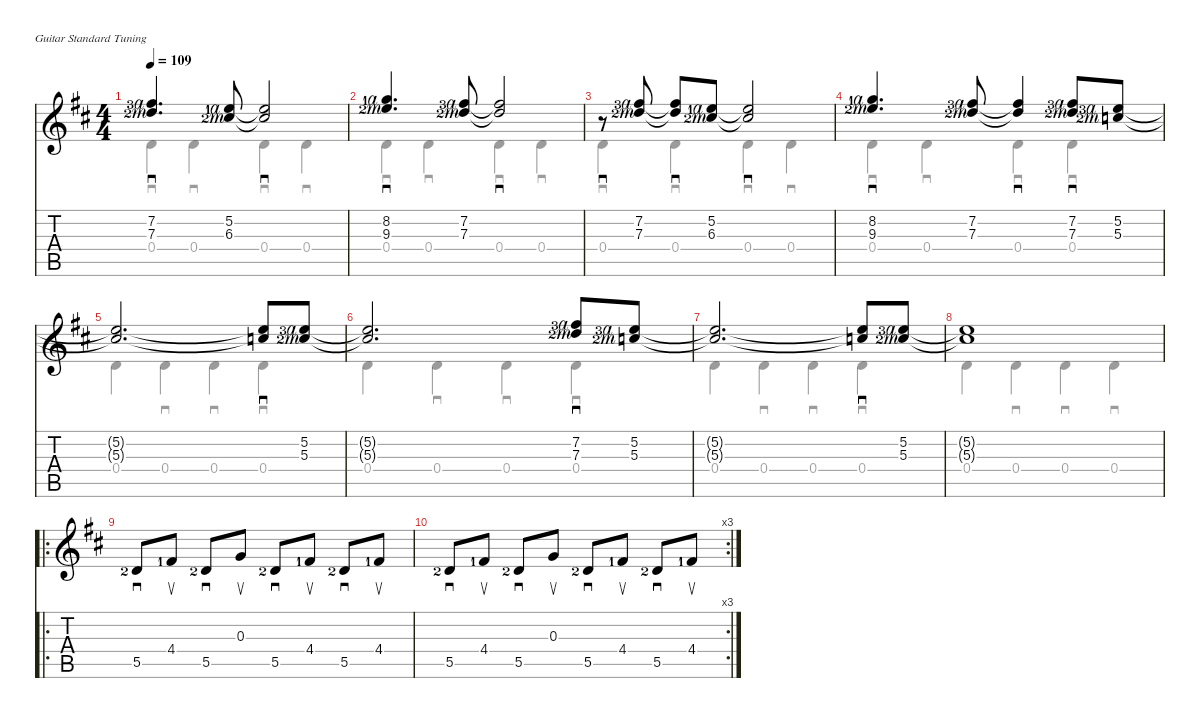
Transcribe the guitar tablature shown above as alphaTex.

\defaultSystemsLayout 4
\hideDynamics
\bracketExtendMode nobrackets
\singleTrackTrackNamePolicy hidden
\multiTrackTrackNamePolicy hidden
\firstSystemTrackNameOrientation horizontal
\otherSystemsTrackNameOrientation horizontal
\track ("Gtr. acoustic" "E-Gt") {instrument overdrivenguitar}
\staff {score tabs}
\tuning (E4 B3 G3 D3 A2 E2)
\voice
\ts (4 4)
\tempo 109
\clef g2
\ks d
(7.2{lf 4 rf 4} 7.3{lf 3 rf 3}).4{d sd dy mf} (6.3{lf 3 rf 3} 5.2{lf 2 rf 4}).8 (5.2{t} 6.3{t}).2{sd} |
(9.3{lf 3 rf 3} 8.2{lf 2 rf 4}).4{d sd} (7.2{lf 4 rf 4} 7.3{lf 3 rf 3}).8 (7.3{t} 7.2{t}).2{sd} |
r.8{sd} (7.2{lf 4 rf 4} 7.3{lf 3 rf 3}).8 (7.3{t} 7.2{t}).8{sd} (5.2{lf 2 rf 4} 6.3{lf 3 rf 3}).8 (5.2{t} 6.3{t}).2{sd} |
(9.3{lf 3 rf 3} 8.2{lf 2 rf 4}).4{d sd} (7.2{lf 4 rf 4} 7.3{lf 3 rf 3}).8 (7.3{t} 7.2{t}).4{sd} (7.2{lf 4 rf 4} 7.3{lf 3 rf 3}).8{sd} (5.3{lf 3 rf 3} 5.2{lf 4 rf 4}).8 |
(5.2{t} 5.3{t}).2{d} (5.3{t} 5.2{t}).8{sd} (5.2{lf 4 rf 4} 5.3{lf 3 rf 3}).8 |
(5.2{t} 5.3{t}).2{d} (7.3{lf 3 rf 3} 7.2{lf 4 rf 4}).8{sd} (5.2{lf 4 rf 4} 5.3{lf 3 rf 3}).8 |
(5.2{t} 5.3{t}).2{d} (5.3{t} 5.2{t}).8{sd} (5.2{lf 4 rf 4} 5.3{lf 3 rf 3}).8 |
(5.2{t} 5.3{t}).1 |
\ro
5.5{lf 3}.8{sd} 4.4{lf 2}.8{su} 5.5{lf 3}.8{sd} 0.3.8{su} 5.5{lf 3}.8{sd} 4.4{lf 2}.8{su} 5.5{lf 3}.8{sd} 4.4{lf 2}.8{su} |
\rc 3
5.5{lf 3}.8{sd} 4.4{lf 2}.8{su} 5.5{lf 3}.8{sd} 0.3.8{su} 5.5{lf 3}.8{sd} 4.4{lf 2}.8{su} 5.5{lf 3}.8{sd} 4.4{lf 2}.8{su}
\voice
\clef g2
\ottava regular
\simile none
\ks d
0.4.4{sd dy mf} 0.4.4{sd} 0.4.4{sd} 0.4.4{sd} |
0.4.4{sd} 0.4.4{sd} 0.4.4{sd} 0.4.4{sd} |
0.4.4{sd} 0.4.4{sd} 0.4.4{sd} 0.4.4{sd} |
0.4.4{sd} 0.4.4{sd} 0.4.4{sd} 0.4.4{sd} |
0.4.4 0.4.4{sd} 0.4.4{sd} 0.4.4{sd} |
0.4.4 0.4.4{sd} 0.4.4{sd} 0.4.4{sd} |
0.4.4 0.4.4{sd} 0.4.4{sd} 0.4.4{sd} |
0.4.4 0.4.4{sd} 0.4.4{sd} 0.4.4{sd} |
|
